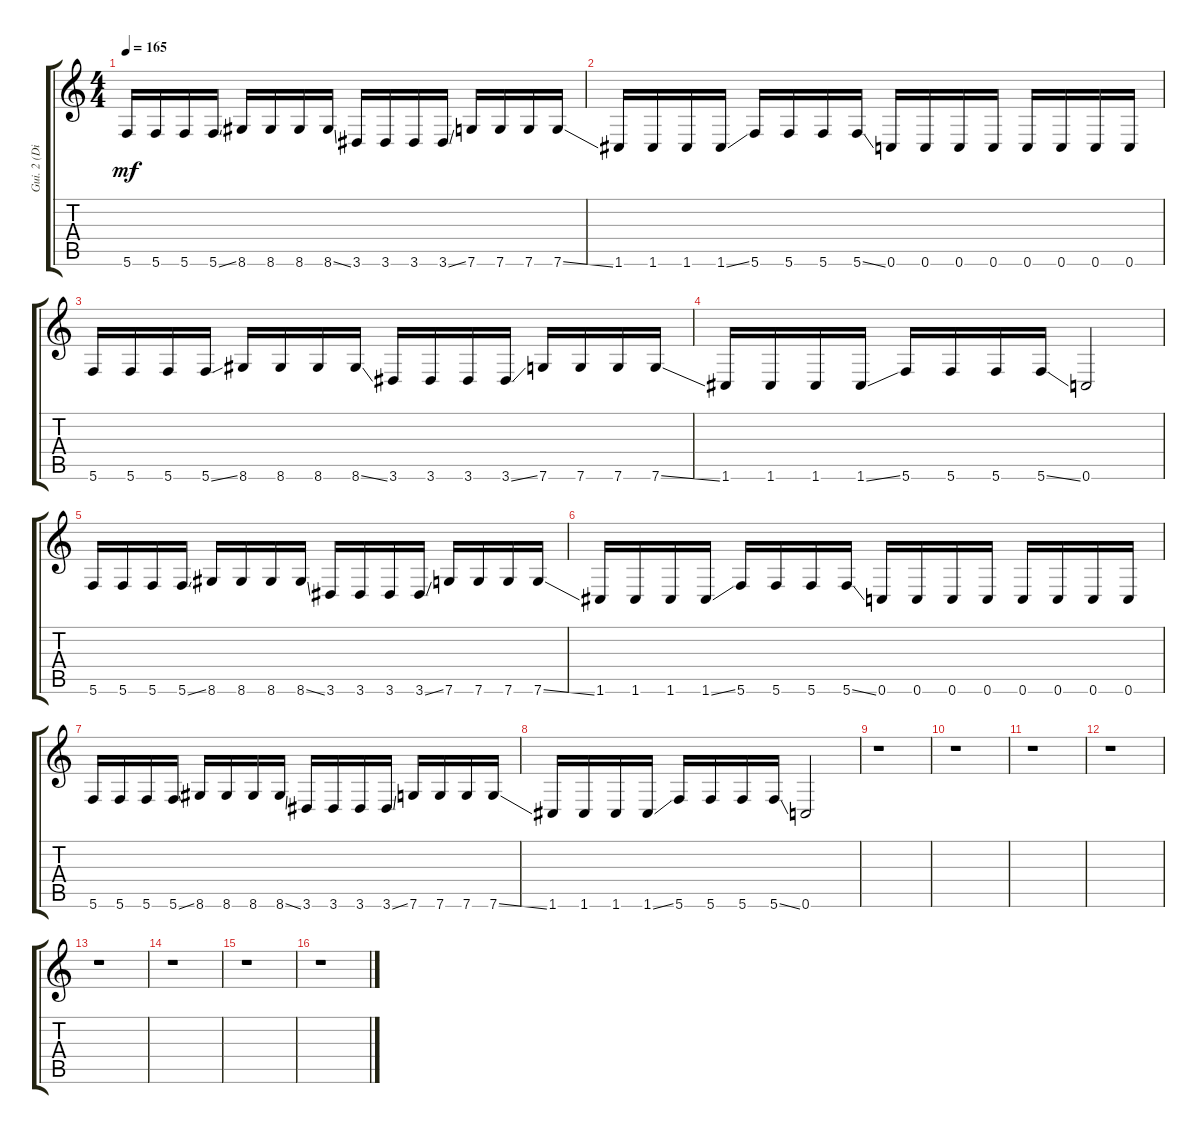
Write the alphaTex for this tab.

\track ("Gui. 2 (Dis.)" "Gui. 2 (Di") {instrument distortionguitar}
\staff {score tabs}
\tuning (D4 A3 F3 C3 G2 C2) {hide}
\ts (4 4)
\tempo 165
\clef g2
\ks c
5.6.16{dy mf} 5.6.16 5.6.16 5.6{ss}.16 8.6.16 8.6.16 8.6.16 8.6{ss}.16 3.6.16 3.6.16 3.6.16 3.6{ss}.16 7.6.16 7.6.16 7.6.16 7.6{ss}.16 |
1.6.16 1.6.16 1.6.16 1.6{ss}.16 5.6.16 5.6.16 5.6.16 5.6{ss}.16 0.6.16 0.6.16 0.6.16 0.6.16 0.6.16 0.6.16 0.6.16 0.6.16 |
5.6.16 5.6.16 5.6.16 5.6{ss}.16 8.6.16 8.6.16 8.6.16 8.6{ss}.16 3.6.16 3.6.16 3.6.16 3.6{ss}.16 7.6.16 7.6.16 7.6.16 7.6{ss}.16 |
1.6.16 1.6.16 1.6.16 1.6{ss}.16 5.6.16 5.6.16 5.6.16 5.6{ss}.16 0.6.2 |
5.6.16 5.6.16 5.6.16 5.6{ss}.16 8.6.16 8.6.16 8.6.16 8.6{ss}.16 3.6.16 3.6.16 3.6.16 3.6{ss}.16 7.6.16 7.6.16 7.6.16 7.6{ss}.16 |
1.6.16 1.6.16 1.6.16 1.6{ss}.16 5.6.16 5.6.16 5.6.16 5.6{ss}.16 0.6.16 0.6.16 0.6.16 0.6.16 0.6.16 0.6.16 0.6.16 0.6.16 |
5.6.16 5.6.16 5.6.16 5.6{ss}.16 8.6.16 8.6.16 8.6.16 8.6{ss}.16 3.6.16 3.6.16 3.6.16 3.6{ss}.16 7.6.16 7.6.16 7.6.16 7.6{ss}.16 |
1.6.16 1.6.16 1.6.16 1.6{ss}.16 5.6.16 5.6.16 5.6.16 5.6{ss}.16 0.6.2 |
r.1 |
r.1 |
r.1 |
r.1 |
r.1 |
r.1 |
r.1 |
r.1
